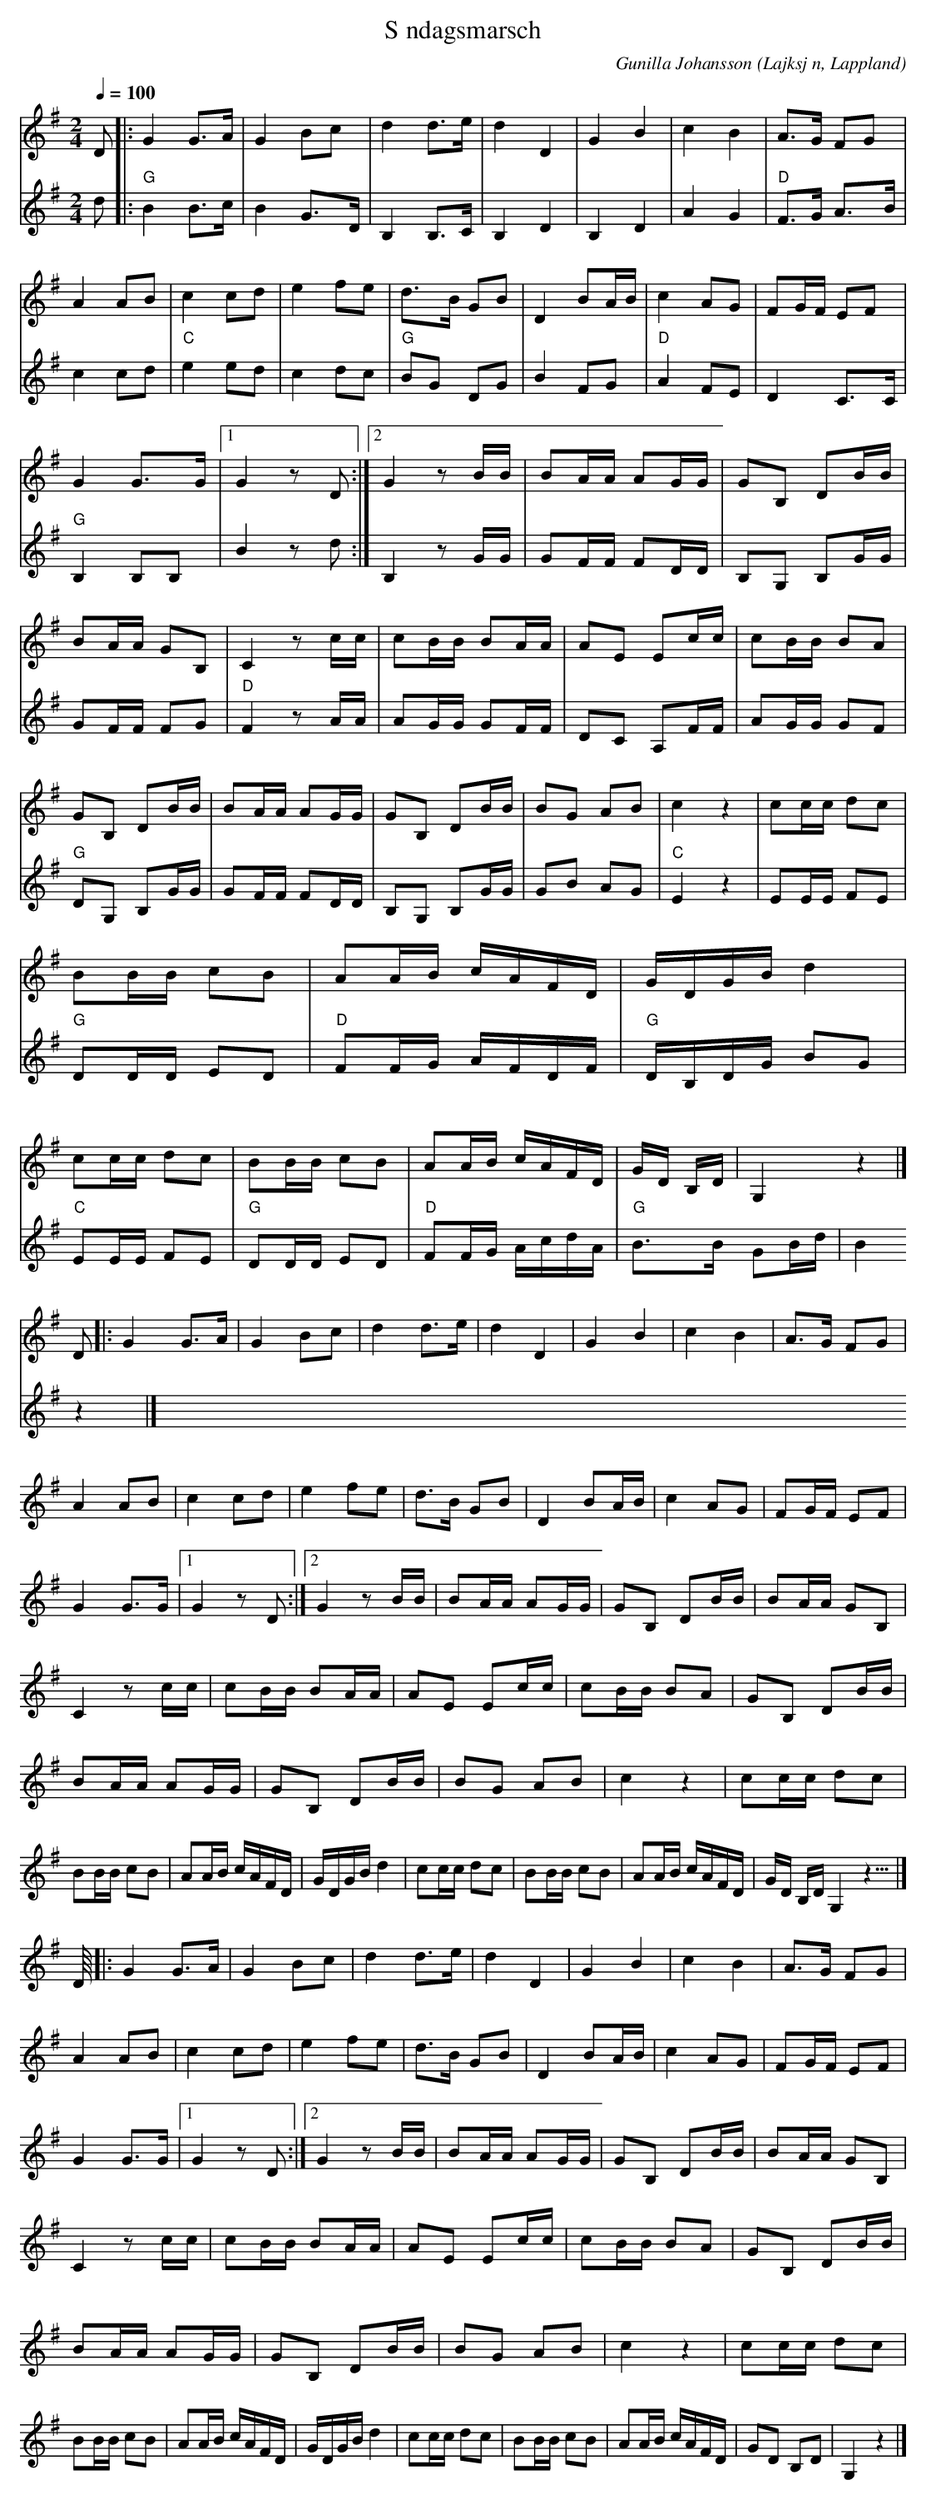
X:1
T:S ndagsmarsch
C:Gunilla Johansson
O:Lajksj n, Lappland
Q:1/4=100
M:2/4
L:1/16
K:G
V:1
<<<<<<<
D2|:G4 G3A|G4 B2c2|d4 d3e|d4 D4|G4 B4|c4 B4|A3G F2G2|A4 A2B2|c4 c2d2|e4 f2e2|d3B G2B2|D4 B2AB|c4 A2G2|F2GF E2F2|G4 G3G|1 G4 z2 D2:|2 G4 z2 BB| B2AA A2GG | G2B,2 D2BB| B2AA G2B,2| C4 z2 cc|c2BB B2AA| A2E2 E2cc| c2BB B2A2 | G2B,2 D2BB| B2AA A2GG|G2B,2 D2BB| B2G2 A2B2|c4 z4| c2cc d2c2|B2BB c2B2|A2AB cAFD|GDGB d4| c2cc d2c2|B2BB c2B2|A2AB cAFD| GD B,D|G,4 z4 |]
=======
D2|:G4 G3A|G4 B2c2|d4 d3e|d4 D4|G4 B4|c4 B4|A3G F2G2|A4 A2B2|c4 c2d2|e4 f2e2|d3B G2B2|D4 B2AB|c4 A2G2|F2GF E2F2|G4 G3G|1 G4 z2 D2:|2 G4 z2 BB| B2AA A2GG | G2B,2 D2BB| B2AA G2B,2| C4 z2 cc|c2BB B2AA| A2E2 E2cc| c2BB B2A2 | G2B,2 D2BB| B2AA A2GG|G2B,2 D2BB| B2G2 A2B2|c4 z4| c2cc d2c2|B2BB c2B2|A2AB cAFD|GDGB d4| c2cc d2c2|B2BB c2B2|A2AB cAFD| GD B,DG,4 z4 |]
>>>>>>>
V:1
D2|:G4 G3A|G4 B2c2|d4 d3e|d4 D4|G4 B4|c4 B4|A3G F2G2|A4 A2B2|c4 c2d2|e4 f2e2|d3B G2B2|D4 B2AB|c4 A2G2|F2GF E2F2|G4 G3G|1 G4 z2 D2:|2 G4 z2 BB| B2AA A2GG | G2B,2 D2BB| B2AA G2B,2| C4 z2 cc|c2BB B2AA| A2E2 E2cc| c2BB B2A2 | G2B,2 D2BB| B2AA A2GG|G2B,2 D2BB| B2G2 A2B2|c4 z4| c2cc d2c2|B2BB c2B2|A2AB cAFD|GDGB d4| c2cc d2c2|B2BB c2B2|A2AB cAFD| G2D2 B,2D2|G,4 z4 |]
V:2
d2|:"G" B4 B3c|B4 G3D|B,4 B,3C|B,4 D4| B,4 D4| A4 G4|"D" F3G A3B| c4 c2d2|"C" e4 e2d2| c4 d2c2|"G" B2G2 D2G2 |B4 F2G2|"D" A4 F2E2| D4 C3C |"G" B,4 B,2B,2 |1 B4 z2 d2:|2 B,4 z2 GG| G2FF F2DD | B,2G,2 B,2GG| G2FF F2G2|"D" F4 z2 AA| A2GG G2FF| D2C2 A,2FF| A2GG G2F2|"G" D2G,2 B,2GG|G2FF F2DD|B,2G,2 B,2GG|G2B2 A2G2|"C" E4 z4| E2EE F2E2|"G" D2DD E2D2|"D" F2FG AFDF|"G" DB,DG B2G2|"C" E2EE F2E2|"G" D2DD E2D2|"D" F2FG AcdA|"G" B3B G2Bd| B4 z4|]
